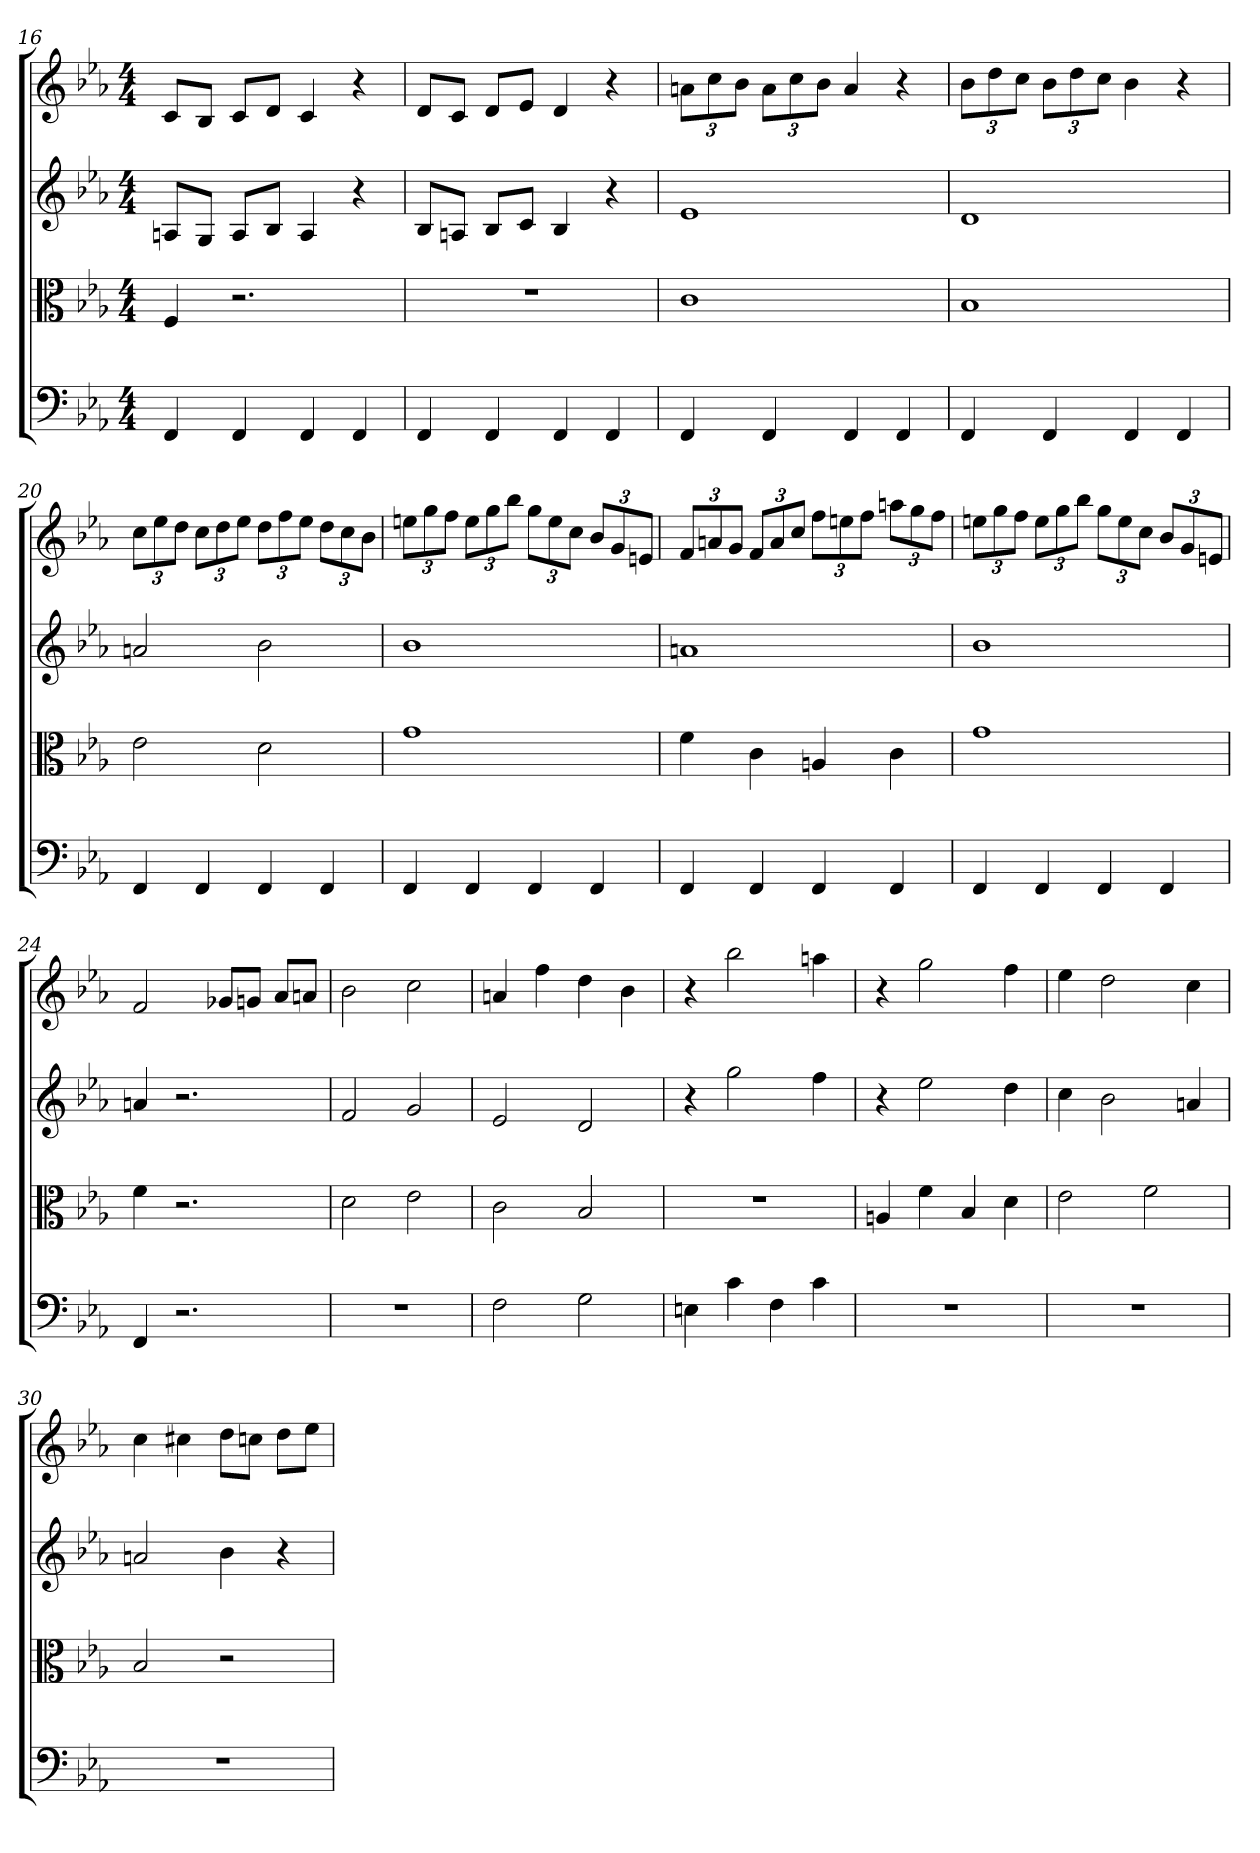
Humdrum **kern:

**kern	**kern	**kern	**kern
*part4	*part3	*part2	*part1
*staff4	*staff3	*staff2	*staff1
*clefF4	*clefC3	*	*
*k[b-e-a-]	*k[b-e-a-]	*k[b-e-a-]	*k[b-e-a-]
*E-:	*E-:	*E-:	*E-:
*M4/4	*M4/4	*M4/4	*M4/4
=16	=16	=16	=16
4FF	4F	8AnL	8cL
.	.	8GJ	8B-J
4FF	2.r	8AL	8cL
.	.	8B-J	8dJ
4FF	.	4A	4c
4FF	.	4r	4r
=17	=17	=17	=17
4FF	1r	8B-L	8dL
.	.	8AnJ	8cJ
4FF	.	8B-L	8dL
.	.	8cJ	8e-J
4FF	.	4B-	4d
4FF	.	4r	4r
=18	=18	=18	=18
4FF	1c	1e-	12anL
.	.	.	12cc
.	.	.	12b-J
4FF	.	.	12aL
.	.	.	12cc
.	.	.	12b-J
4FF	.	.	4a
4FF	.	.	4r
=19	=19	=19	=19
4FF	1B-	1d	12b-L
.	.	.	12dd
.	.	.	12ccJ
4FF	.	.	12b-L
.	.	.	12dd
.	.	.	12ccJ
4FF	.	.	4b-
4FF	.	.	4r
=20	=20	=20	=20
4FF	2e-	2an	12ccL
.	.	.	12ee-
.	.	.	12ddJ
4FF	.	.	12ccL
.	.	.	12dd
.	.	.	12ee-J
4FF	2d	2b-	12ddL
.	.	.	12ff
.	.	.	12ee-J
4FF	.	.	12ddL
.	.	.	12cc
.	.	.	12b-J
=21	=21	=21	=21
4FF	1g	1b-	12eenL
.	.	.	12gg
.	.	.	12ffJ
4FF	.	.	12eeL
.	.	.	12gg
.	.	.	12bb-J
4FF	.	.	12ggL
.	.	.	12ee
.	.	.	12ccJ
4FF	.	.	12b-L
.	.	.	12g
.	.	.	12enJ
=22	=22	=22	=22
4FF	4f	1an	12fL
.	.	.	12an
.	.	.	12gJ
4FF	4c	.	12fL
.	.	.	12a
.	.	.	12ccJ
4FF	4An	.	12ffL
.	.	.	12een
.	.	.	12ffJ
4FF	4c	.	12aanL
.	.	.	12gg
.	.	.	12ffJ
=23	=23	=23	=23
4FF	1g	1b-	12eenL
.	.	.	12gg
.	.	.	12ffJ
4FF	.	.	12eeL
.	.	.	12gg
.	.	.	12bb-J
4FF	.	.	12ggL
.	.	.	12ee
.	.	.	12ccJ
4FF	.	.	12b-L
.	.	.	12g
.	.	.	12enJ
=24	=24	=24	=24
4FF	4f	4an	2f
2.r	2.r	2.r	.
.	.	.	8g-XL
.	.	.	8gnJ
.	.	.	8a-L
.	.	.	8anJ
=25	=25	=25	=25
1r	2d	2f	2b-
.	2e-	2g	2cc
=26	=26	=26	=26
2F	2c	2e-	4an
.	.	.	4ff
2G	2B-	2d	4dd
.	.	.	4b-
=27	=27	=27	=27
4En	1r	4r	4r
4c	.	2gg	2bb-
4F	.	.	.
4c	.	4ff	4aan
=28	=28	=28	=28
1r	4An	4r	4r
.	4f	2ee-	2gg
.	4B-	.	.
.	4d	4dd	4ff
=29	=29	=29	=29
1r	2e-	4cc	4ee-
.	.	2b-	2dd
.	2f	.	.
.	.	4an	4cc
=30	=30	=30	=30
1r	2B-	2an	4cc
.	.	.	4cc#X
.	2r	4b-	8ddL
.	.	.	8ccnJ
.	.	4r	8ddL
.	.	.	8ee-J
=	=	=	=
*-	*-	*-	*-
